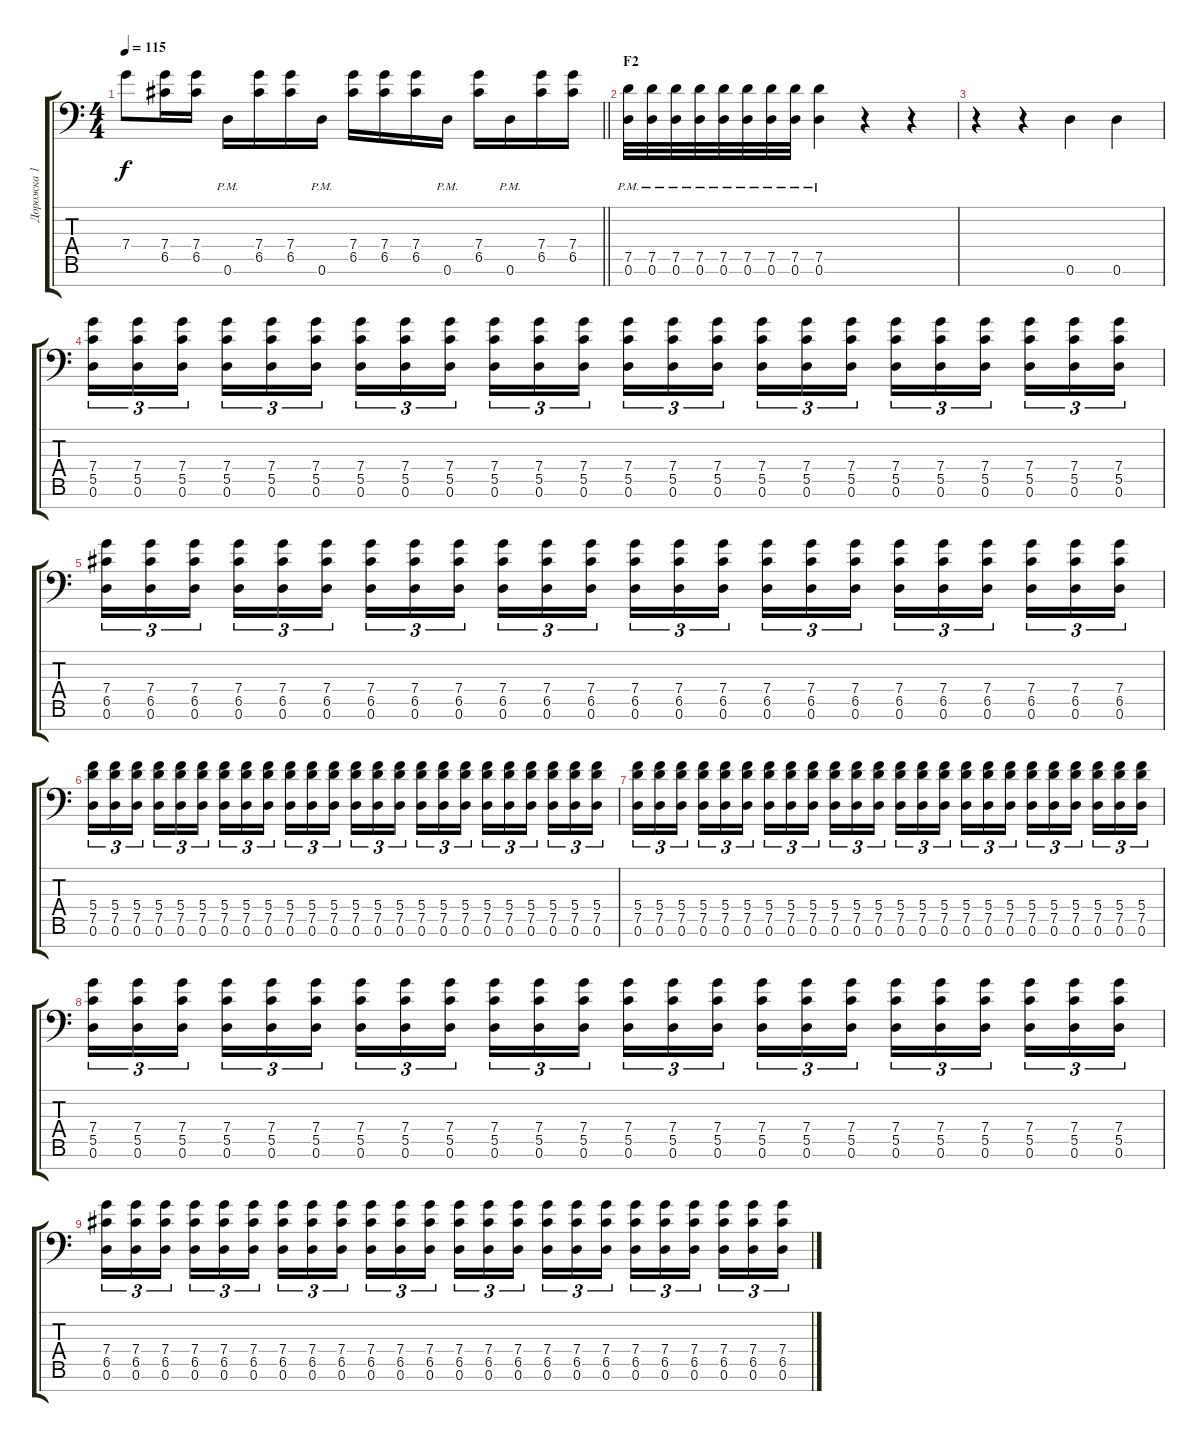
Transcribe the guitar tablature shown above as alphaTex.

\track ("Дорожка 1" "Дорожка 1") {instrument distortionguitar}
\staff {score tabs}
\tuning (D4 A3 F3 C3 G2 D2 A1) {hide}
\ts (4 4)
\tempo 115
\clef f4
\barLineRight lightlight
\ks c
7.4.8{dy f} (7.4 6.5).16 (7.4 6.5).16 0.6{pm}.16 (7.4 6.5).16 (7.4 6.5).16 0.6{pm}.16 (7.4 6.5).16 (7.4 6.5).16 (7.4 6.5).16 0.6{pm}.16 (7.4 6.5).16 0.6{pm}.16 (7.4 6.5).16 (7.4 6.5).16 |
\section ("" "F2")
(7.5{pm} 0.6{pm}).32 (7.5{pm} 0.6{pm}).32 (7.5{pm} 0.6{pm}).32 (7.5{pm} 0.6{pm}).32 (7.5{pm} 0.6{pm}).32 (7.5{pm} 0.6{pm}).32 (7.5{pm} 0.6{pm}).32 (7.5{pm} 0.6{pm}).32 (7.5{pm} 0.6{pm}).4 r.4 r.4 |
r.4 r.4 0.6.4 0.6.4 |
(7.4 5.5 0.6).16{tu (3 2)} (7.4 5.5 0.6).16{tu (3 2)} (7.4 5.5 0.6).16{tu (3 2) beam splitsecondary} (7.4 5.5 0.6).16{tu (3 2)} (7.4 5.5 0.6).16{tu (3 2)} (7.4 5.5 0.6).16{tu (3 2)} (7.4 5.5 0.6).16{tu (3 2)} (7.4 5.5 0.6).16{tu (3 2)} (7.4 5.5 0.6).16{tu (3 2) beam splitsecondary} (7.4 5.5 0.6).16{tu (3 2)} (7.4 5.5 0.6).16{tu (3 2)} (7.4 5.5 0.6).16{tu (3 2)} (7.4 5.5 0.6).16{tu (3 2)} (7.4 5.5 0.6).16{tu (3 2)} (7.4 5.5 0.6).16{tu (3 2) beam splitsecondary} (7.4 5.5 0.6).16{tu (3 2)} (7.4 5.5 0.6).16{tu (3 2)} (7.4 5.5 0.6).16{tu (3 2)} (7.4 5.5 0.6).16{tu (3 2)} (7.4 5.5 0.6).16{tu (3 2)} (7.4 5.5 0.6).16{tu (3 2) beam splitsecondary} (7.4 5.5 0.6).16{tu (3 2)} (7.4 5.5 0.6).16{tu (3 2)} (7.4 5.5 0.6).16{tu (3 2)} |
(7.4 6.5 0.6).16{tu (3 2)} (7.4 6.5 0.6).16{tu (3 2)} (7.4 6.5 0.6).16{tu (3 2) beam splitsecondary} (7.4 6.5 0.6).16{tu (3 2)} (7.4 6.5 0.6).16{tu (3 2)} (7.4 6.5 0.6).16{tu (3 2)} (7.4 6.5 0.6).16{tu (3 2)} (7.4 6.5 0.6).16{tu (3 2)} (7.4 6.5 0.6).16{tu (3 2) beam splitsecondary} (7.4 6.5 0.6).16{tu (3 2)} (7.4 6.5 0.6).16{tu (3 2)} (7.4 6.5 0.6).16{tu (3 2)} (7.4 6.5 0.6).16{tu (3 2)} (7.4 6.5 0.6).16{tu (3 2)} (7.4 6.5 0.6).16{tu (3 2) beam splitsecondary} (7.4 6.5 0.6).16{tu (3 2)} (7.4 6.5 0.6).16{tu (3 2)} (7.4 6.5 0.6).16{tu (3 2)} (7.4 6.5 0.6).16{tu (3 2)} (7.4 6.5 0.6).16{tu (3 2)} (7.4 6.5 0.6).16{tu (3 2) beam splitsecondary} (7.4 6.5 0.6).16{tu (3 2)} (7.4 6.5 0.6).16{tu (3 2)} (7.4 6.5 0.6).16{tu (3 2)} |
(5.4 7.5 0.6).16{tu (3 2)} (5.4 7.5 0.6).16{tu (3 2)} (5.4 7.5 0.6).16{tu (3 2) beam splitsecondary} (5.4 7.5 0.6).16{tu (3 2)} (5.4 7.5 0.6).16{tu (3 2)} (5.4 7.5 0.6).16{tu (3 2)} (5.4 7.5 0.6).16{tu (3 2)} (5.4 7.5 0.6).16{tu (3 2)} (5.4 7.5 0.6).16{tu (3 2) beam splitsecondary} (5.4 7.5 0.6).16{tu (3 2)} (5.4 7.5 0.6).16{tu (3 2)} (5.4 7.5 0.6).16{tu (3 2)} (5.4 7.5 0.6).16{tu (3 2)} (5.4 7.5 0.6).16{tu (3 2)} (5.4 7.5 0.6).16{tu (3 2) beam splitsecondary} (5.4 7.5 0.6).16{tu (3 2)} (5.4 7.5 0.6).16{tu (3 2)} (5.4 7.5 0.6).16{tu (3 2)} (5.4 7.5 0.6).16{tu (3 2)} (5.4 7.5 0.6).16{tu (3 2)} (5.4 7.5 0.6).16{tu (3 2) beam splitsecondary} (5.4 7.5 0.6).16{tu (3 2)} (5.4 7.5 0.6).16{tu (3 2)} (5.4 7.5 0.6).16{tu (3 2)} |
(5.4 7.5 0.6).16{tu (3 2)} (5.4 7.5 0.6).16{tu (3 2)} (5.4 7.5 0.6).16{tu (3 2) beam splitsecondary} (5.4 7.5 0.6).16{tu (3 2)} (5.4 7.5 0.6).16{tu (3 2)} (5.4 7.5 0.6).16{tu (3 2)} (5.4 7.5 0.6).16{tu (3 2)} (5.4 7.5 0.6).16{tu (3 2)} (5.4 7.5 0.6).16{tu (3 2) beam splitsecondary} (5.4 7.5 0.6).16{tu (3 2)} (5.4 7.5 0.6).16{tu (3 2)} (5.4 7.5 0.6).16{tu (3 2)} (5.4 7.5 0.6).16{tu (3 2)} (5.4 7.5 0.6).16{tu (3 2)} (5.4 7.5 0.6).16{tu (3 2) beam splitsecondary} (5.4 7.5 0.6).16{tu (3 2)} (5.4 7.5 0.6).16{tu (3 2)} (5.4 7.5 0.6).16{tu (3 2)} (5.4 7.5 0.6).16{tu (3 2)} (5.4 7.5 0.6).16{tu (3 2)} (5.4 7.5 0.6).16{tu (3 2) beam splitsecondary} (5.4 7.5 0.6).16{tu (3 2)} (5.4 7.5 0.6).16{tu (3 2)} (5.4 7.5 0.6).16{tu (3 2)} |
(7.4 5.5 0.6).16{tu (3 2)} (7.4 5.5 0.6).16{tu (3 2)} (7.4 5.5 0.6).16{tu (3 2) beam splitsecondary} (7.4 5.5 0.6).16{tu (3 2)} (7.4 5.5 0.6).16{tu (3 2)} (7.4 5.5 0.6).16{tu (3 2)} (7.4 5.5 0.6).16{tu (3 2)} (7.4 5.5 0.6).16{tu (3 2)} (7.4 5.5 0.6).16{tu (3 2) beam splitsecondary} (7.4 5.5 0.6).16{tu (3 2)} (7.4 5.5 0.6).16{tu (3 2)} (7.4 5.5 0.6).16{tu (3 2)} (7.4 5.5 0.6).16{tu (3 2)} (7.4 5.5 0.6).16{tu (3 2)} (7.4 5.5 0.6).16{tu (3 2) beam splitsecondary} (7.4 5.5 0.6).16{tu (3 2)} (7.4 5.5 0.6).16{tu (3 2)} (7.4 5.5 0.6).16{tu (3 2)} (7.4 5.5 0.6).16{tu (3 2)} (7.4 5.5 0.6).16{tu (3 2)} (7.4 5.5 0.6).16{tu (3 2) beam splitsecondary} (7.4 5.5 0.6).16{tu (3 2)} (7.4 5.5 0.6).16{tu (3 2)} (7.4 5.5 0.6).16{tu (3 2)} |
(7.4 6.5 0.6).16{tu (3 2)} (7.4 6.5 0.6).16{tu (3 2)} (7.4 6.5 0.6).16{tu (3 2) beam splitsecondary} (7.4 6.5 0.6).16{tu (3 2)} (7.4 6.5 0.6).16{tu (3 2)} (7.4 6.5 0.6).16{tu (3 2)} (7.4 6.5 0.6).16{tu (3 2)} (7.4 6.5 0.6).16{tu (3 2)} (7.4 6.5 0.6).16{tu (3 2) beam splitsecondary} (7.4 6.5 0.6).16{tu (3 2)} (7.4 6.5 0.6).16{tu (3 2)} (7.4 6.5 0.6).16{tu (3 2)} (7.4 6.5 0.6).16{tu (3 2)} (7.4 6.5 0.6).16{tu (3 2)} (7.4 6.5 0.6).16{tu (3 2) beam splitsecondary} (7.4 6.5 0.6).16{tu (3 2)} (7.4 6.5 0.6).16{tu (3 2)} (7.4 6.5 0.6).16{tu (3 2)} (7.4 6.5 0.6).16{tu (3 2)} (7.4 6.5 0.6).16{tu (3 2)} (7.4 6.5 0.6).16{tu (3 2) beam splitsecondary} (7.4 6.5 0.6).16{tu (3 2)} (7.4 6.5 0.6).16{tu (3 2)} (7.4 6.5 0.6).16{tu (3 2)}
